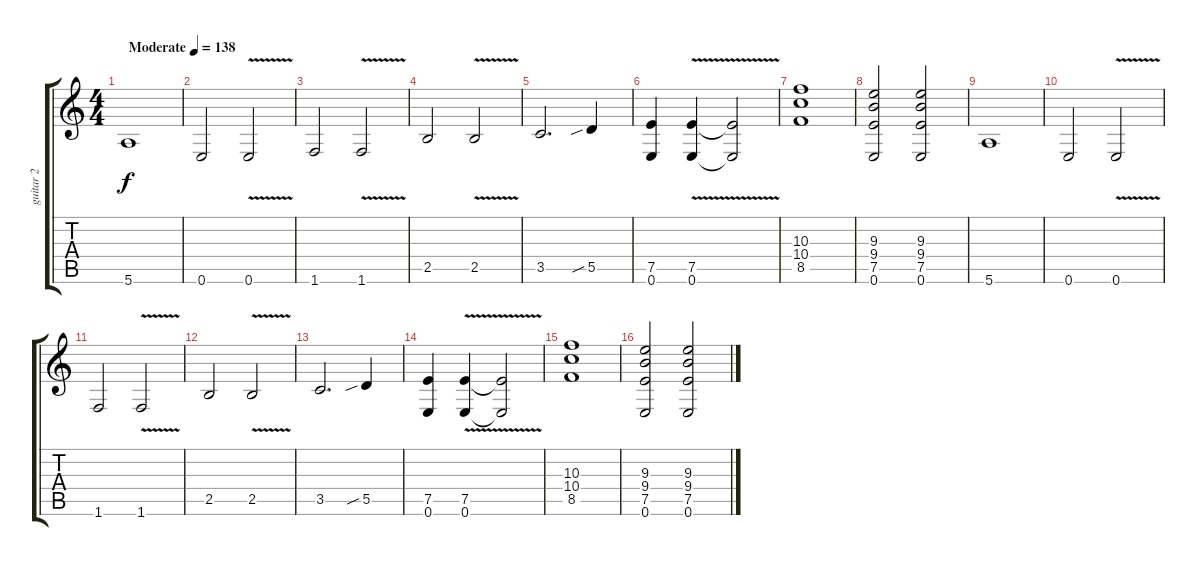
\track ("guitar 2" "guitar 2") {instrument overdrivenguitar}
\staff {score tabs}
\tuning (E4 B3 G3 D3 A2 E2) {hide}
\ts (4 4)
\tempo (138 "Moderate")
\clef g2
\ks c
5.6.1{dy f instrument overdrivenguitar} |
0.6.2 0.6{v}.2 |
1.6.2 1.6{v}.2 |
2.5.2 2.5{v}.2 |
3.5.2{d} 5.5{sib}.4 |
(7.5 0.6).4 (7.5{v} 0.6{v}).4 (7.5{t} 0.6{t}).2 |
(10.3 10.4 8.5).1 |
(9.3 9.4 7.5 0.6).2 (9.3 9.4 7.5 0.6).2 |
5.6.1 |
0.6.2 0.6{v}.2 |
1.6.2 1.6{v}.2 |
2.5.2 2.5{v}.2 |
3.5.2{d} 5.5{sib}.4 |
(7.5 0.6).4 (7.5{v} 0.6{v}).4 (7.5{t} 0.6{t}).2 |
(10.3 10.4 8.5).1 |
(9.3 9.4 7.5 0.6).2 (9.3 9.4 7.5 0.6).2
